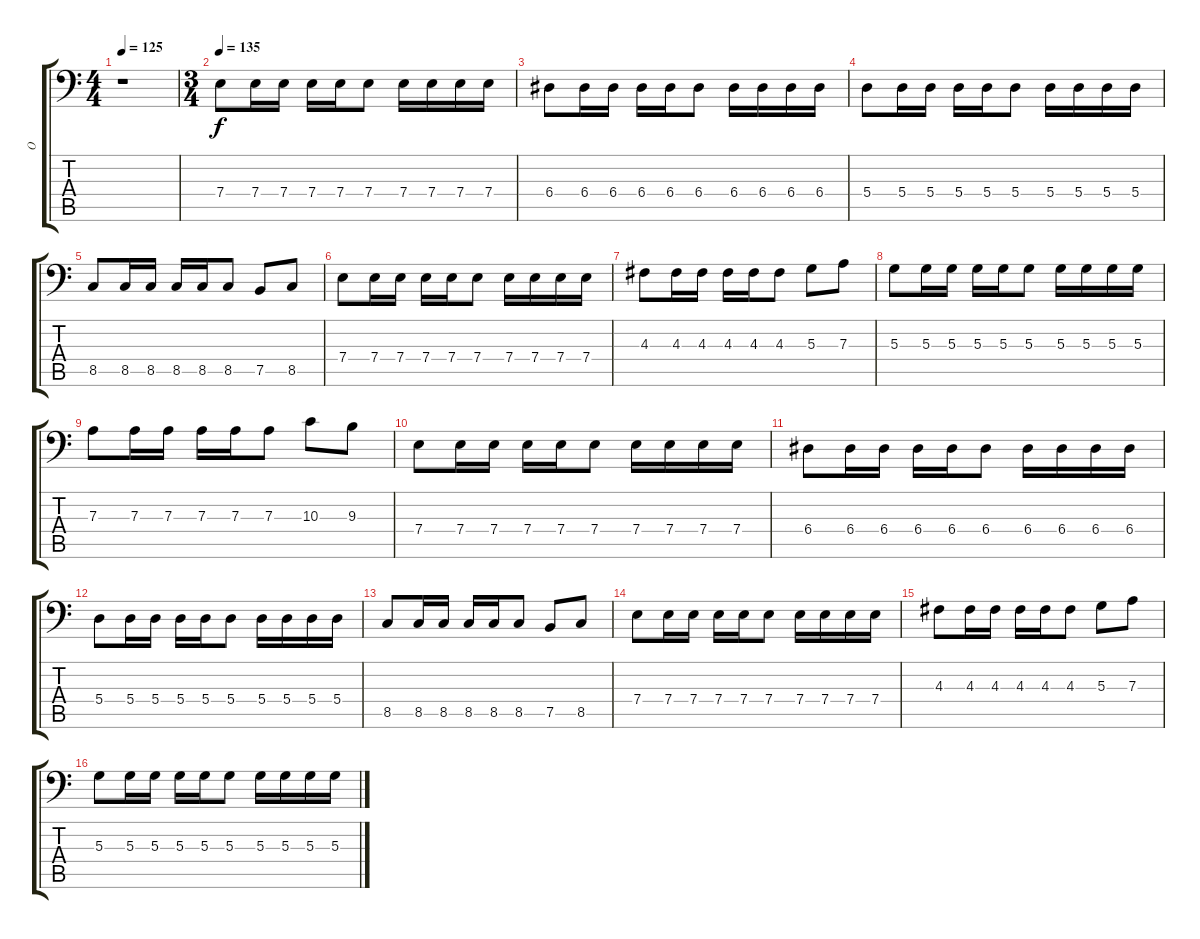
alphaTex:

\track ("O" "O") {instrument electricbassfinger}
\staff {score tabs}
\tuning (C3 G2 D2 A1 E1 B0) {hide}
\ts (4 4)
\tempo 125
\clef f4
\ks c
r.1{dy f instrument electricbassfinger} |
\ts (3 4)
\tempo 135
7.4.8 7.4.16 7.4.16 7.4.16 7.4.16 7.4.8 7.4.16 7.4.16 7.4.16 7.4.16 |
6.4.8 6.4.16 6.4.16 6.4.16 6.4.16 6.4.8 6.4.16 6.4.16 6.4.16 6.4.16 |
5.4.8 5.4.16 5.4.16 5.4.16 5.4.16 5.4.8 5.4.16 5.4.16 5.4.16 5.4.16 |
8.5.8 8.5.16 8.5.16 8.5.16 8.5.16 8.5.8 7.5.8 8.5.8 |
7.4.8 7.4.16 7.4.16 7.4.16 7.4.16 7.4.8 7.4.16 7.4.16 7.4.16 7.4.16 |
4.3.8 4.3.16 4.3.16 4.3.16 4.3.16 4.3.8 5.3.8 7.3.8 |
5.3.8 5.3.16 5.3.16 5.3.16 5.3.16 5.3.8 5.3.16 5.3.16 5.3.16 5.3.16 |
7.3.8 7.3.16 7.3.16 7.3.16 7.3.16 7.3.8 10.3.8 9.3.8 |
7.4.8 7.4.16 7.4.16 7.4.16 7.4.16 7.4.8 7.4.16 7.4.16 7.4.16 7.4.16 |
6.4.8 6.4.16 6.4.16 6.4.16 6.4.16 6.4.8 6.4.16 6.4.16 6.4.16 6.4.16 |
5.4.8 5.4.16 5.4.16 5.4.16 5.4.16 5.4.8 5.4.16 5.4.16 5.4.16 5.4.16 |
8.5.8 8.5.16 8.5.16 8.5.16 8.5.16 8.5.8 7.5.8 8.5.8 |
7.4.8 7.4.16 7.4.16 7.4.16 7.4.16 7.4.8 7.4.16 7.4.16 7.4.16 7.4.16 |
4.3.8 4.3.16 4.3.16 4.3.16 4.3.16 4.3.8 5.3.8 7.3.8 |
5.3.8 5.3.16 5.3.16 5.3.16 5.3.16 5.3.8 5.3.16 5.3.16 5.3.16 5.3.16
